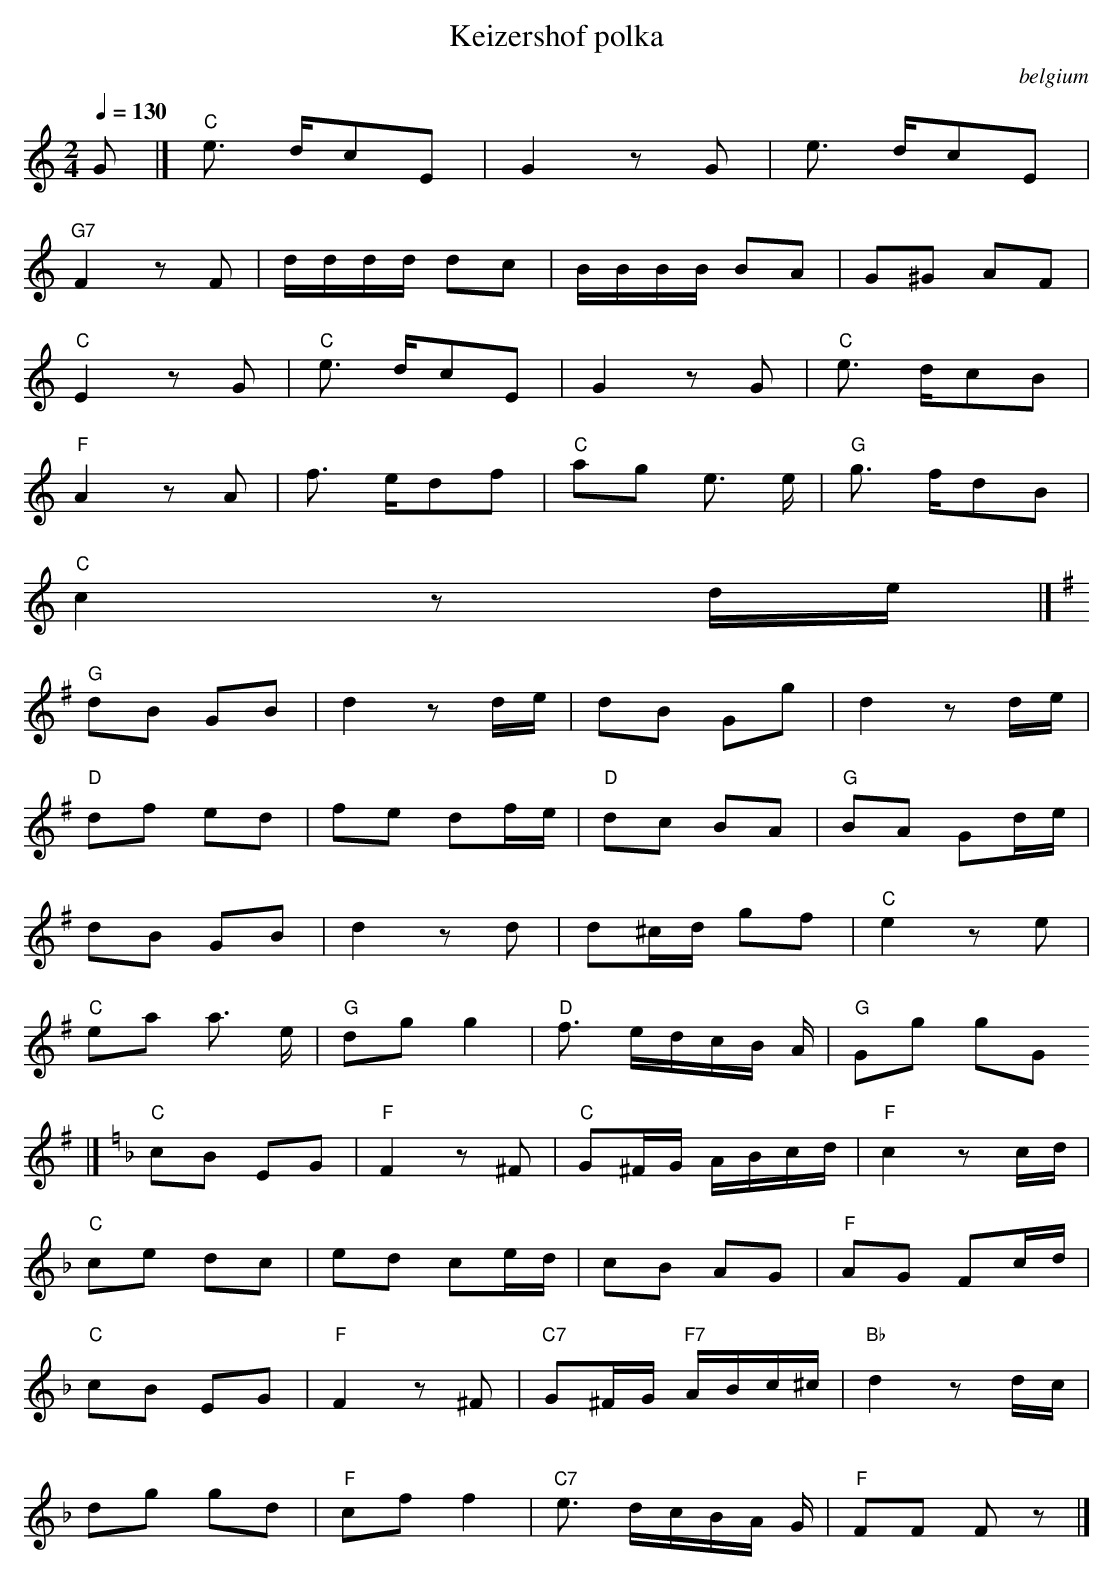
X:1
T:Keizershof polka
O:belgium
M:2/4
L:1/8
Q:1/4=130
K:C
V:1
G|]"C" e3/2 d/cE |G2 zG |e3/2 d/cE |
"G7" F2 zF |d/d/d/d/ dc |B/B/B/B/ BA |G^G AF |
"C" E2 zG |"C" e3/2 d/cE |G2 zG |"C" e3/2 d/cB |
"F" A2 zA |f3/2 e/df |"C" ag e3/2 e/|"G" g3/2 f/dB |
"C" c2 zd/e/  |]
K:G
"G" dB GB |d2 zd/e/ |dB Gg |d2 zd/e/ |
"D" df ed |fe df/e/ |"D" dc BA |"G" BA Gd/e/ |
dB GB |d2 zd |d^c/d/ gf |"C" e2 ze |
"C" ea a3/2 e/|"G" dg g2 |"D" f3/2 e/d/c/B/ A/|"G" Gg gG
|]
K:F
"C" cB EG |"F" F2 z^F |"C" G^F/G/ A/B/c/d/ |"F" c2 zc/d/ |
"C" ce dc |ed ce/d/ |cB AG |"F" AG Fc/d/ |
"C" cB EG |"F" F2 z^F |"C7" G^F/G/ "F7" A/B/c/^c/ |"Bb" d2 zd/c/ |
dg gd |"F" cf f2 |"C7" e3/2 d/c/B/A/ G/|"F" FF Fz |]
